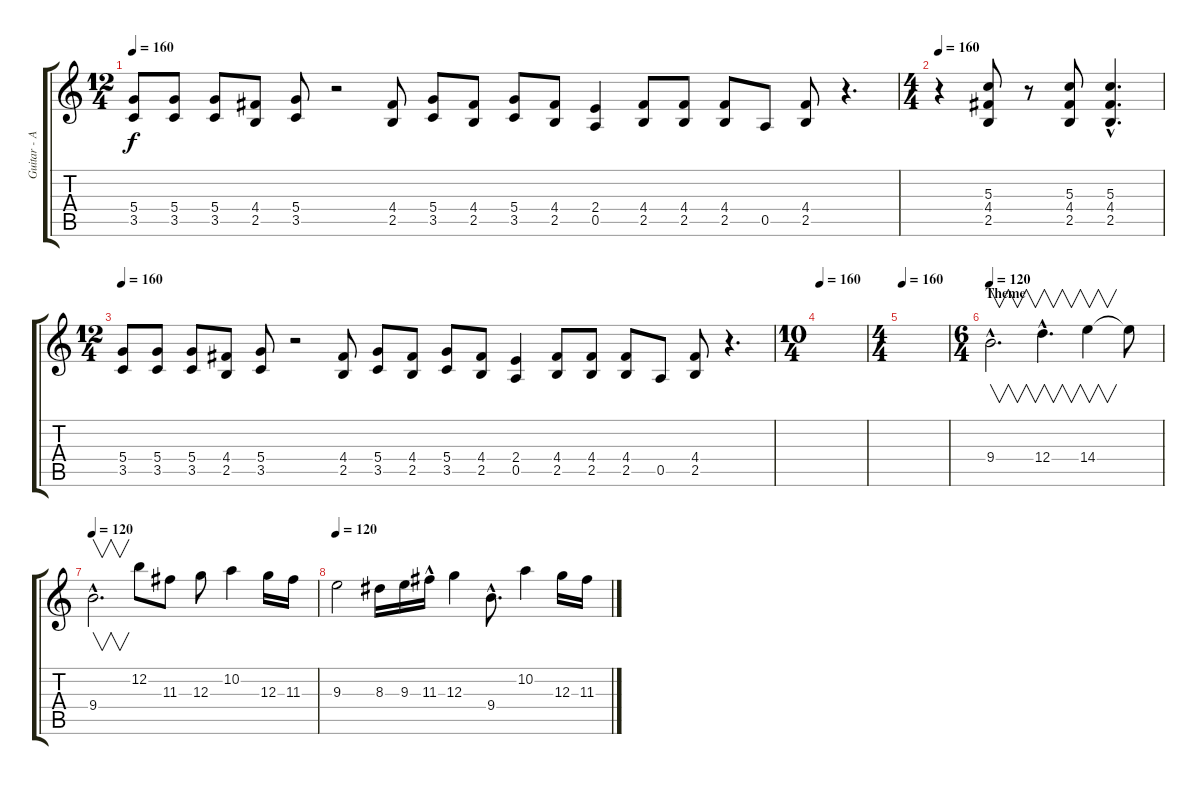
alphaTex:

\track ("Guitar - Andy LaRoque" "Guitar - A") {instrument overdrivenguitar}
\staff {score tabs}
\tuning (E4 B3 G3 D3 A2 E2) {hide}
\ts (12 4)
\tempo 160
\clef g2
\ks c
(5.4 3.5).8{dy f} (5.4 3.5).8 (5.4 3.5).8 (4.4 2.5).8 (5.4 3.5).8 r.2 (4.4 2.5).8 (5.4 3.5).8 (4.4 2.5).8 (5.4 3.5).8 (4.4 2.5).8 (2.4 0.5).4 (4.4 2.5).8 (4.4 2.5).8 (4.4 2.5).8 0.5.8 (4.4 2.5).8 r.4{d} |
\ts (4 4)
\tempo 160
r.4 (5.3 4.4 2.5).8 r.8 (5.3 4.4 2.5).8 (5.3{hac} 4.4{hac} 2.5{hac}).4{d} |
\ts (12 4)
\tempo 160
(5.4 3.5).8 (5.4 3.5).8 (5.4 3.5).8 (4.4 2.5).8 (5.4 3.5).8 r.2 (4.4 2.5).8 (5.4 3.5).8 (4.4 2.5).8 (5.4 3.5).8 (4.4 2.5).8 (2.4 0.5).4 (4.4 2.5).8 (4.4 2.5).8 (4.4 2.5).8 0.5.8 (4.4 2.5).8 r.4{d} |
\ts (10 4)
\tempo 160
|
\ts (4 4)
\tempo 160
|
\ts (6 4)
\section ("" "Theme")
\tempo 120
9.4{hac}.2{v d} 12.4{hac}.4{v d} 14.4.4{v} 14.4{t}.8 |
\tempo 120
9.4{hac}.2{v d} 12.2.8 11.3.8 12.3.8 10.2.4 12.3.16 11.3.16 |
\tempo 120
9.3.2 8.3.16 9.3.16 11.3{hac}.16 12.3.4 9.4{hac}.8{d} 10.2.4 12.3.16 11.3.16
